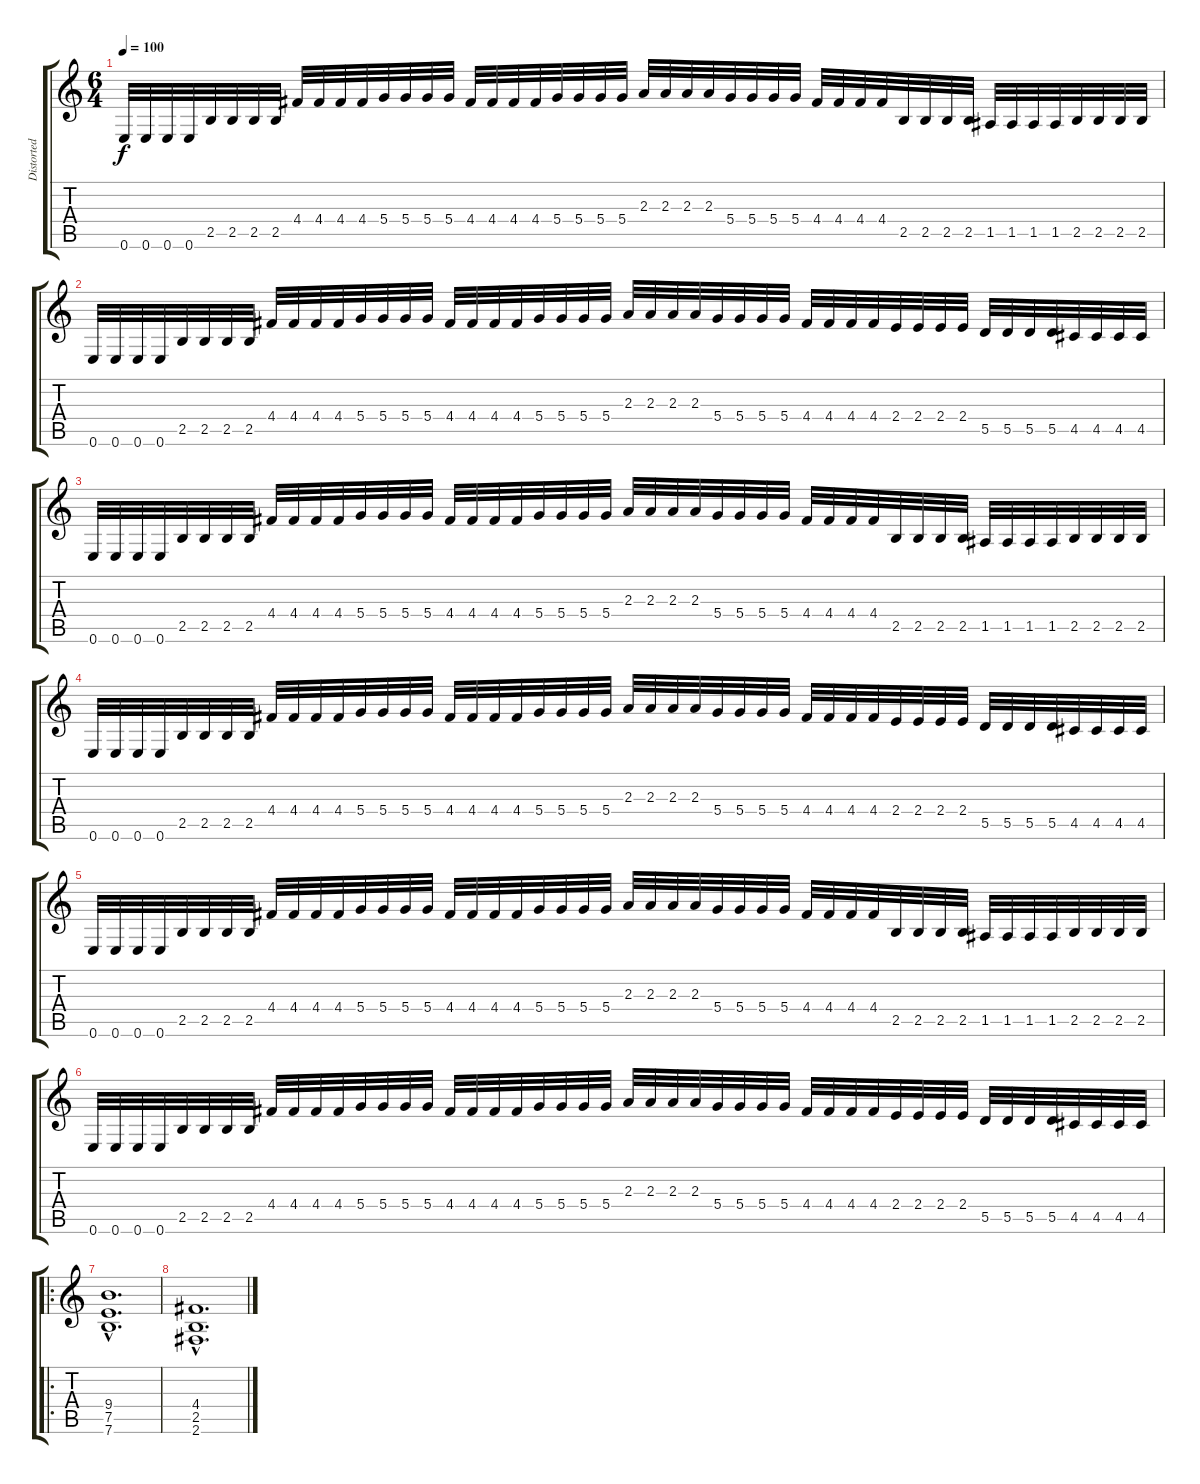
\track ("Distorted Guitar" "Distorted ") {instrument distortionguitar}
\staff {score tabs}
\tuning (E4 B3 G3 D3 A2 E2) {hide}
\ts (6 4)
\tempo 100
\clef g2
\ks c
0.6.32{dy f} 0.6.32 0.6.32 0.6.32 2.5.32 2.5.32 2.5.32 2.5.32 4.4.32 4.4.32 4.4.32 4.4.32 5.4.32 5.4.32 5.4.32 5.4.32 4.4.32 4.4.32 4.4.32 4.4.32 5.4.32 5.4.32 5.4.32 5.4.32 2.3.32 2.3.32 2.3.32 2.3.32 5.4.32 5.4.32 5.4.32 5.4.32 4.4.32 4.4.32 4.4.32 4.4.32 2.5.32 2.5.32 2.5.32 2.5.32 1.5.32 1.5.32 1.5.32 1.5.32 2.5.32 2.5.32 2.5.32 2.5.32 |
0.6.32 0.6.32 0.6.32 0.6.32 2.5.32 2.5.32 2.5.32 2.5.32 4.4.32 4.4.32 4.4.32 4.4.32 5.4.32 5.4.32 5.4.32 5.4.32 4.4.32 4.4.32 4.4.32 4.4.32 5.4.32 5.4.32 5.4.32 5.4.32 2.3.32 2.3.32 2.3.32 2.3.32 5.4.32 5.4.32 5.4.32 5.4.32 4.4.32 4.4.32 4.4.32 4.4.32 2.4.32 2.4.32 2.4.32 2.4.32 5.5.32 5.5.32 5.5.32 5.5.32 4.5.32 4.5.32 4.5.32 4.5.32 |
0.6.32 0.6.32 0.6.32 0.6.32 2.5.32 2.5.32 2.5.32 2.5.32 4.4.32 4.4.32 4.4.32 4.4.32 5.4.32 5.4.32 5.4.32 5.4.32 4.4.32 4.4.32 4.4.32 4.4.32 5.4.32 5.4.32 5.4.32 5.4.32 2.3.32 2.3.32 2.3.32 2.3.32 5.4.32 5.4.32 5.4.32 5.4.32 4.4.32 4.4.32 4.4.32 4.4.32 2.5.32 2.5.32 2.5.32 2.5.32 1.5.32 1.5.32 1.5.32 1.5.32 2.5.32 2.5.32 2.5.32 2.5.32 |
0.6.32 0.6.32 0.6.32 0.6.32 2.5.32 2.5.32 2.5.32 2.5.32 4.4.32 4.4.32 4.4.32 4.4.32 5.4.32 5.4.32 5.4.32 5.4.32 4.4.32 4.4.32 4.4.32 4.4.32 5.4.32 5.4.32 5.4.32 5.4.32 2.3.32 2.3.32 2.3.32 2.3.32 5.4.32 5.4.32 5.4.32 5.4.32 4.4.32 4.4.32 4.4.32 4.4.32 2.4.32 2.4.32 2.4.32 2.4.32 5.5.32 5.5.32 5.5.32 5.5.32 4.5.32 4.5.32 4.5.32 4.5.32 |
0.6.32 0.6.32 0.6.32 0.6.32 2.5.32 2.5.32 2.5.32 2.5.32 4.4.32 4.4.32 4.4.32 4.4.32 5.4.32 5.4.32 5.4.32 5.4.32 4.4.32 4.4.32 4.4.32 4.4.32 5.4.32 5.4.32 5.4.32 5.4.32 2.3.32 2.3.32 2.3.32 2.3.32 5.4.32 5.4.32 5.4.32 5.4.32 4.4.32 4.4.32 4.4.32 4.4.32 2.5.32 2.5.32 2.5.32 2.5.32 1.5.32 1.5.32 1.5.32 1.5.32 2.5.32 2.5.32 2.5.32 2.5.32 |
0.6.32 0.6.32 0.6.32 0.6.32 2.5.32 2.5.32 2.5.32 2.5.32 4.4.32 4.4.32 4.4.32 4.4.32 5.4.32 5.4.32 5.4.32 5.4.32 4.4.32 4.4.32 4.4.32 4.4.32 5.4.32 5.4.32 5.4.32 5.4.32 2.3.32 2.3.32 2.3.32 2.3.32 5.4.32 5.4.32 5.4.32 5.4.32 4.4.32 4.4.32 4.4.32 4.4.32 2.4.32 2.4.32 2.4.32 2.4.32 5.5.32 5.5.32 5.5.32 5.5.32 4.5.32 4.5.32 4.5.32 4.5.32 |
\ro
(9.4{hac} 7.5{hac} 7.6{hac}).1{d} |
(4.4{hac} 2.5{hac} 2.6{hac}).1{d}
